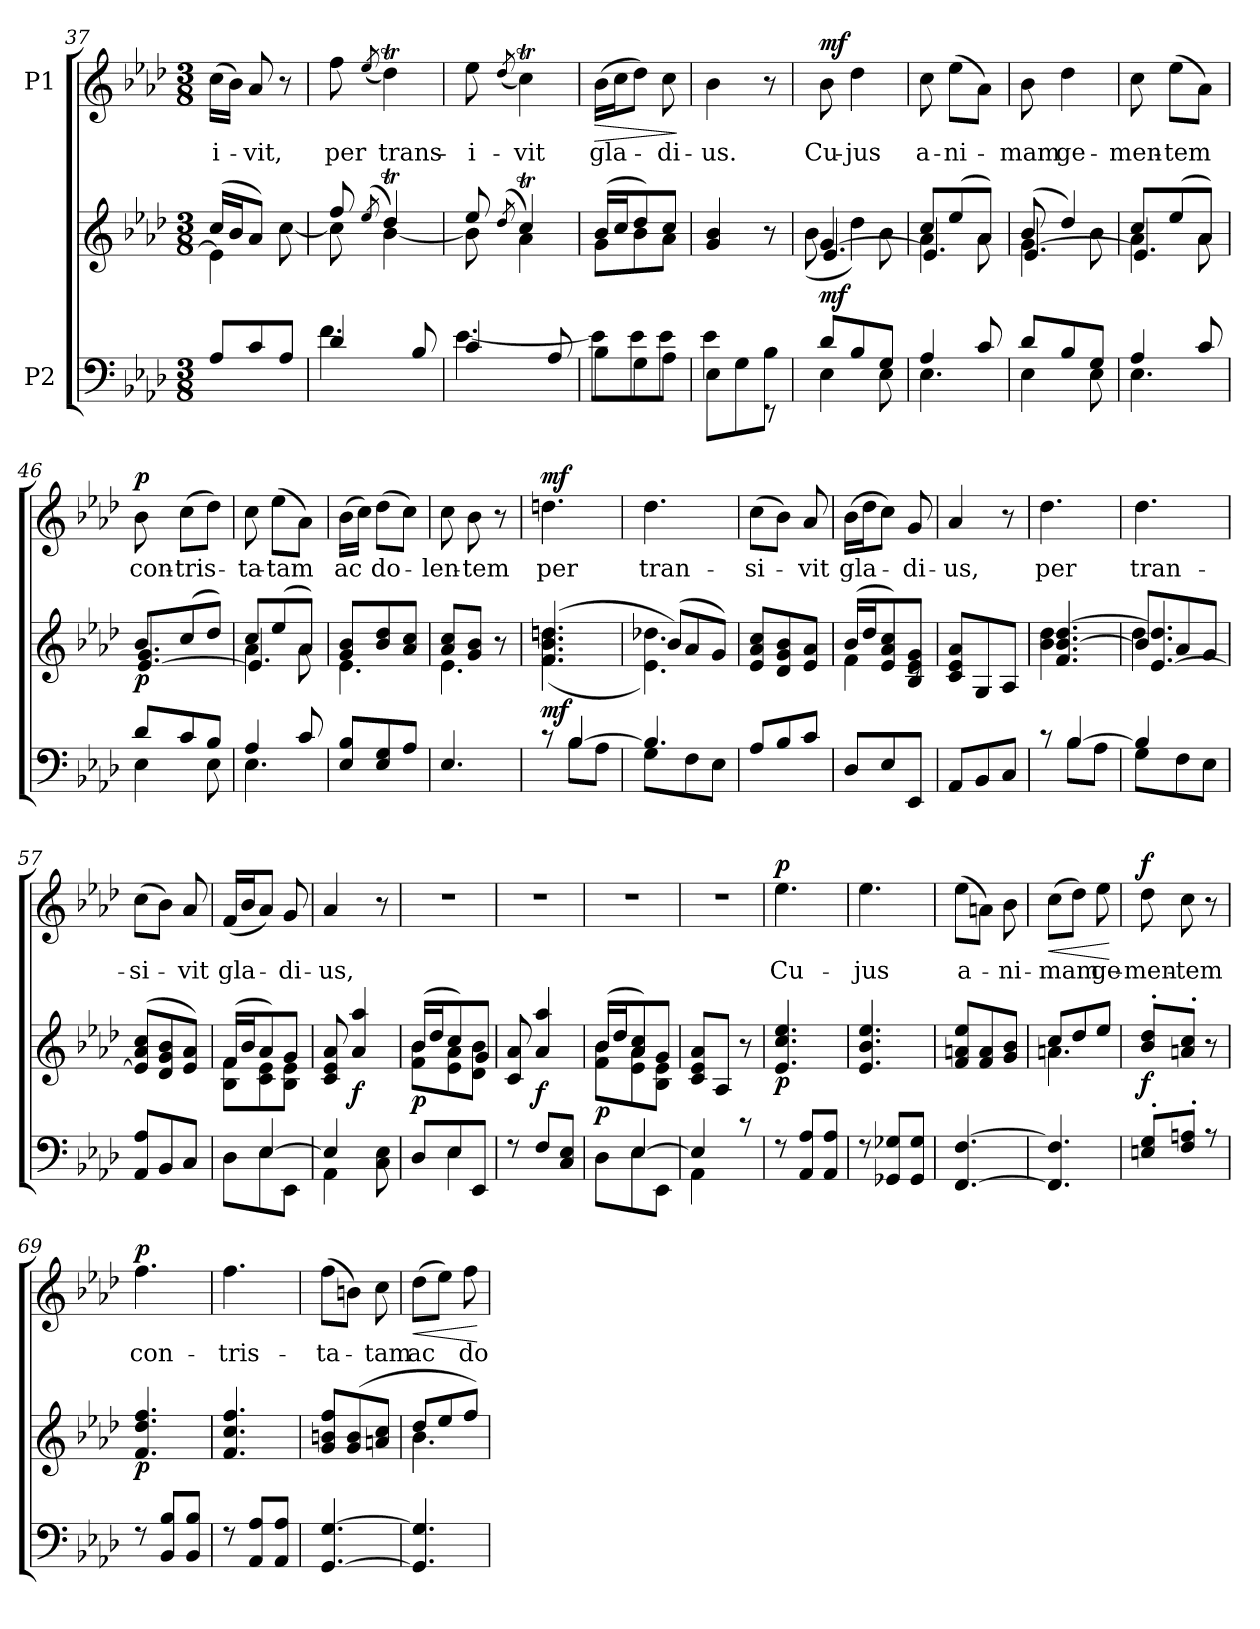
**kern	**kern	**dynam	**kern	**text	**dynam
*part2	*part2	*part2	*part1	*part1	*part1
*staff3	*staff2	*staff2/3	*staff1	*staff1	*staff1
*I"P2	*	*	*I"P1	*	*
*clefF4	*clefG2	*	*clefG2	*	*
*k[b-e-a-d-]	*k[b-e-a-d-]	*	*k[b-e-a-d-]	*	*
*A-:	*A-:	*	*A-:	*	*
*M3/8	*M3/8	*	*M3/8	*	*
=37	=37	=37	=37	=37	=37
*^	*^	*	*	*	*
*	*	*	*^	*	*	*	*
!	!	!	!	!	!	!	!LO:LY:b	!
8A-/L	4.ryy	4.ryy	4e-\]	(>16cc/LL	.	(>16cc\LL	-i-	.
.	.	.	.	16b-/J	.	16b-\JJ)	.	.
!	!	!	!	!	!	!	!LO:LY:b	!
8c/	.	.	.	8a-/J)	.	8a-/	-vit,	.
8A-/J	.	.	[<8cc\	8ryy	.	8r	.	.
=38	=38	=38	=38	=38	=38	=38	=38	=38
!	!	!	!	!	!	!	!LO:LY:b	!
4d-/	4.f\	4.ryy	8cc\]	8ff/	.	8ff\	per	.
.	.	.	.	(<8qee-/	.	(<8qee-/	.	.
!	!	!	!	!	!	!	!LO:LY:b	!
.	.	.	[<4b-\	4dd-T/)	.	4dd-T\)	trans-	.
8B-/	.	.	.	.	.	.	.	.
=39	=39	=39	=39	=39	=39	=39	=39	=39
!	!	!	!	!	!	!	!LO:LY:b	!
4c/	[>4.e-\	4.ryy	8b-\]	8ee-/	.	8ee-\	-i-	.
.	.	.	.	(<8qdd-/	.	(<8qdd-/	.	.
!	!	!	!	!	!	!	!LO:LY:b	!
.	.	.	4a-\	4cct/)	.	4cct\)	-vit	.
8A-/	.	.	.	.	.	.	.	.
!!LO:LB:g=z
=40	=40	=40	=40	=40	=40	=40	=40	=40
!	!	!	!	!	!	!	!LO:LY:b	!LO:HP:b
8B-\L	8e-\L]	4.ryy	8g\L	(>16b-/LL	.	(>16b-\LL	gla-	>
.	.	.	.	16cc/J	.	16cc\J	.	.
8G\	8e-\	.	8b-\	8dd-/)	.	8dd-\J)	.	.
!	!	!	!	!	!	!	!LO:LY:b	!
8A-\J	8e-\J	.	8a-\J	8cc/J	.	8cc\	-di-	.
*v	*v	*	*	*	*	*	*	*
*	*v	*v	*v	*	*	*	*
.	.	.	.	.	]
=41	=41	=41	=41	=41	=41
*^	*^	*	*	*	*
*	*	*	*^	*	*	*	*
!	!	!	!	!	!	!	!LO:LY:b	!
8E-\L	4e-\	4.ryy	4.ryy	4g/ 4b-/	.	4b-\	-us.	.
8G\	.	.	.	.	.	.	.	.
8B-\J	8rEE	.	.	8r	.	8r	.	.
=42	=42	=42	=42	=42	=42	=42	=42	=42
!	!	!	!	!	!LO:DY:b	!	!LO:LY:b	!LO:DY:a
8d-/L	4E-\	4g/	(>8b-\	[<4.e-/	mf	8b-\	Cu-	mf
!	!	!	!	!	!	!	!LO:LY:b	!
8B-/	.	.	4dd-\)	.	.	4dd-\	-jus	.
8G/J	8E-\	8b-\	.	.	.	.	.	.
=43	=43	=43	=43	=43	=43	=43	=43	=43
!	!	!	!	!	!	!	!LO:LY:b	!
4A-/	4.E-\	8cc/L	4a-\	4.e-/]	.	8cc\	a-	.
!	!	!	!	!	!	!	!LO:LY:b	!
.	.	(>8ee-/	.	.	.	(>8ee-\L	-ni-	.
8c/	.	8a-/J)	8a-\	.	.	8a-\J)	.	.
=44	=44	=44	=44	=44	=44	=44	=44	=44
!	!	!	!	!	!	!	!LO:LY:b	!
8d-/L	4E-\	(>8b-/	4g\	[<4.e-/	.	8b-\	-mam	.
!	!	!	!	!	!	!	!LO:LY:b	!
8B-/	.	4dd-/)	.	.	.	4dd-\	ge-	.
8G/J	8E-\	.	8b-\	.	.	.	.	.
=45	=45	=45	=45	=45	=45	=45	=45	=45
!	!	!	!	!	!	!	!LO:LY:b	!
4A-/	4.E-\	8cc/L	4a-\	4.e-/]	.	8cc\	-men-	.
!	!	!	!	!	!	!	!LO:LY:b	!
.	.	(>8ee-/	.	.	.	(>8ee-\L	-tem	.
8c/	.	8a-/J)	8a-\	.	.	8a-\J)	.	.
=46	=46	=46	=46	=46	=46	=46	=46	=46
!	!	!	!	!	!LO:DY:b	!	!LO:LY:b	!LO:DY:a
8d-/L	4E-\	8b-/L	4.ryy	[<4.e-/ 4.g/	p	8b-\	con-	p
!	!	!	!	!	!	!	!LO:LY:b	!
8c/	.	(>8cc/	.	.	.	(>8cc\L	-tris-	.
8B-/J	8E-\	8dd-/J)	.	.	.	8dd-\J)	.	.
=47	=47	=47	=47	=47	=47	=47	=47	=47
!	!	!	!	!	!	!	!LO:LY:b	!
4A-/	4.E-\	8cc/L	4a-\	4.e-/]	.	8cc\	-ta-	.
!	!	!	!	!	!	!	!LO:LY:b	!
.	.	(>8ee-/	.	.	.	(>8ee-\L	-tam	.
8c/	.	8a-/J)	8a-\	.	.	8a-\J)	.	.
=48	=48	=48	=48	=48	=48	=48	=48	=48
!	!	!	!	!	!	!	!LO:LY:b	!
8E-/ 8B-/L	4.ryy	4.ryy	4.e-\	8g/ 8b-/L	.	(>16b-\LL	ac	.
.	.	.	.	.	.	16cc\JJ)	.	.
!	!	!	!	!	!	!	!LO:LY:b	!
8E-/ 8G/	.	.	.	8b-/ 8dd-/	.	(>8dd-\L	do-	.
8A-/J	.	.	.	8a-/ 8cc/J	.	8cc\J)	.	.
!!LO:PB:g=z
=49	=49	=49	=49	=49	=49	=49	=49	=49
!	!	!	!	!	!	!	!LO:LY:b	!
4.E-/	4.ryy	4.ryy	4.e-\	8a-/ 8cc/L	.	8cc\	-len-	.
!	!	!	!	!	!	!	!LO:LY:b	!
.	.	.	.	8g/ 8b-/J	.	8b-\	-tem	.
.	.	.	.	8r	.	8r	.	.
=50	=50	=50	=50	=50	=50	=50	=50	=50
!	!	!	!	!	!LO:DY:b	!	!LO:LY:b	!LO:DY:b
8rc	8ryy	4.ryy	(>4.f\ 4.b-\ 4.ddn\	(<4.f/ 4.b-/ 4.ddn/	mf	4.ddn\	per	mf
[>4B-/	8B-\L	.	.	.	.	.	.	.
.	8A-\J	.	.	.	.	.	.	.
=51	=51	=51	=51	=51	=51	=51	=51	=51
!	!	!	!	!	!	!	!LO:LY:b	!
4.B-/]	8G\L	4.ryy	4.e-\ 4.dd-X\)	(<8b-/L)	.	4.dd-\	tran-	.
.	8F\	.	.	8a-/	.	.	.	.
.	8E-\J	.	.	8g/J)	.	.	.	.
=52	=52	=52	=52	=52	=52	=52	=52	=52
!	!	!	!	!	!	!	!LO:LY:b	!
8A-/L	4.ryy	4.ryy	4.ryy	8e-/ 8a-/ 8cc/L	.	(>8cc\L	-si-	.
8B-/	.	.	.	8d-/ 8g/ 8b-/	.	8b-\J)	.	.
!	!	!	!	!	!	!	!LO:LY:b	!
8c/J	.	.	.	8e-/ 8a-/J	.	8a-/	-vit	.
=53	=53	=53	=53	=53	=53	=53	=53	=53
!	!	!	!	!	!	!	!LO:LY:b	!
8D-/L	4.ryy	4.ryy	4f\	(>16b-/LL	.	(>16b-\LL	gla-	.
.	.	.	.	16dd-/J	.	16dd-\J	.	.
8E-/	.	.	.	8e-/ 8a-/ 8cc/)	.	8cc\J)	.	.
!	!	!	!	!	!	!	!LO:LY:b	!
8EE-/J	.	.	8rc	8B-/ 8e-/ 8g/J	.	8g/	-di-	.
=54	=54	=54	=54	=54	=54	=54	=54	=54
!	!	!	!	!	!	!	!LO:LY:b	!
8AA-/L	4.ryy	4.ryy	4.ryy	8c/ 8e-/ 8a-/L	.	4a-/	-us,	.
8BB-/	.	.	.	8G/	.	.	.	.
8C/J	.	.	.	8A-/J	.	8r	.	.
=55	=55	=55	=55	=55	=55	=55	=55	=55
!	!	!	!	!	!	!	!LO:LY:b	!
8rc	8ryy	[<4.b-\ 4.dd-\	4.ryy	4.f/ 4.b-/ [>4.dd-/	.	4.dd-\	per	.
[>4B-/	8B-\L	.	.	.	.	.	.	.
.	8A-\J	.	.	.	.	.	.	.
=56	=56	=56	=56	=56	=56	=56	=56	=56
!	!	!	!	!	!	!	!LO:LY:b	!
4B-/]	8G\L	8b-/L]	4.dd-\	[<4.e-/ 4.dd-/]	.	4.dd-\	tran-	.
.	8F\	8a-/	.	.	.	.	.	.
8ryy	8E-\J	8g/J	.	.	.	.	.	.
=57	=57	=57	=57	=57	=57	=57	=57	=57
!	!	!	!	!	!	!	!LO:LY:b	!
8AA-/ 8A-/L	4.ryy	4.ryy	4.ryy	(<8e-/] 8a-/ 8cc/L	.	(>8cc\L	-si-	.
8BB-/	.	.	.	8d-/ 8g/ 8b-/	.	8b-\J)	.	.
!	!	!	!	!	!	!	!LO:LY:b	!
8C/J	.	.	.	8e-/ 8a-/J)	.	8a-/	-vit	.
=58	=58	=58	=58	=58	=58	=58	=58	=58
!	!	!	!	!	!	!	!LO:LY:b	!
8ryy	8D-\L	4.ryy	8B-\ 8f\L	(>16f/LL	.	(<16f/LL	gla-	.
.	.	.	.	16b-/J	.	16b-/J	.	.
[>4E-/	8E-\	.	8c\ 8e-\	8a-/)	.	8a-/J)	.	.
!	!	!	!	!	!	!	!LO:LY:b	!
.	8EE-\J	.	8B-\ 8e-\J	8g/J	.	8g/	-di-	.
!!LO:LB:g=z
=59	=59	=59	=59	=59	=59	=59	=59	=59
!	!	!	!	!	!	!	!LO:LY:b	!
4E-/]	4AA-\	4.ryy	4.ryy	8c/ 8e-/ 8a-/	.	4a-/	-us,	.
!	!	!	!	!	!LO:DY:b	!	!	!
.	.	.	.	4a-/ 4aa-/	f	.	.	.
8ryy	8C\ 8E-\	.	.	.	.	8r	.	.
=60	=60	=60	=60	=60	=60	=60	=60	=60
!	!	!	!	!	!LO:DY:b	!LO:N:vis=1	!	!
8D-/L	8ryy	4.ryy	8f\ 8b-\L	(>16b-/LL	p	4.r	.	.
.	.	.	.	16dd-/J	.	.	.	.
8E-/	4E-\	.	8e-\ 8a-\	8cc/)	.	.	.	.
8EE-/J	.	.	8d-\ 8b-\J	8g/J	.	.	.	.
=61	=61	=61	=61	=61	=61	=61	=61	=61
!	!	!	!	!	!	!LO:N:vis=1	!	!
8r	4.ryy	4.ryy	4.ryy	8c/ 8a-/	.	4.r	.	.
!	!	!	!	!	!LO:DY:b	!	!	!
8F/L	.	.	.	4a-/ 4aa-/	f	.	.	.
8C/ 8E-/J	.	.	.	.	.	.	.	.
=62	=62	=62	=62	=62	=62	=62	=62	=62
!	!	!	!	!	!LO:DY:b	!LO:N:vis=1	!	!
8ryy	8D-\L	4.ryy	8f\ 8b-\L	(>16b-/LL	p	4.r	.	.
.	.	.	.	16dd-/J	.	.	.	.
[>4E-/	8E-\	.	8e-\ 8a-\	8a-/ 8cc/)	.	.	.	.
.	8EE-\J	.	8B-\ 8e-\J	8g/J	.	.	.	.
=63	=63	=63	=63	=63	=63	=63	=63	=63
!	!	!	!	!	!	!LO:N:vis=1	!	!
4E-/]	4AA-\	4.ryy	4.ryy	8c/ 8e-/ 8a-/L	.	4.r	.	.
.	.	.	.	8A-/J	.	.	.	.
8rc	8ryy	.	.	8r	.	.	.	.
=64	=64	=64	=64	=64	=64	=64	=64	=64
!	!	!	!	!	!LO:DY:b	!	!LO:LY:b	!LO:DY:a
8r	4.ryy	4.ryy	4.ryy	4.e-/ 4.cc/ 4.ee-/	p	4.ee-\	Cu-	p
8AA-/ 8A-/L	.	.	.	.	.	.	.	.
8AA-/ 8A-/J	.	.	.	.	.	.	.	.
=65	=65	=65	=65	=65	=65	=65	=65	=65
!	!	!	!	!	!	!	!LO:LY:b	!
8r	4.ryy	4.ryy	4.ryy	4.e-/ 4.b-/ 4.ee-/	.	4.ee-\	-jus	.
8GG-X/ 8G-X/L	.	.	.	.	.	.	.	.
8GG-/ 8G-/J	.	.	.	.	.	.	.	.
=66	=66	=66	=66	=66	=66	=66	=66	=66
!	!	!	!	!	!	!	!LO:LY:b	!
[<4.FF/ [>4.F/	4.ryy	4.ryy	4.ryy	8f/ 8an/ 8ee-/L	.	(>8ee-\L	a-	.
.	.	.	.	8f/ 8a/	.	8an\J)	.	.
!	!	!	!	!	!	!	!LO:LY:b	!
.	.	.	.	8g/ 8b-/J	.	8b-\	-ni-	.
=67	=67	=67	=67	=67	=67	=67	=67	=67
!	!	!	!	!	!	!	!LO:LY:b	!LO:HP:b
4.FF/] 4.F/]	4.ryy	4.ryy	4.an\	8cc/L	.	(>8cc\L	-mam	<
.	.	.	.	8dd-/	.	8dd-\J)	.	.
!	!	!	!	!	!	!	!LO:LY:b	!
.	.	.	.	8ee-/J	.	8ee-\	ge-	.
*v	*v	*	*	*	*	*	*	*
*	*v	*v	*v	*	*	*	*
.	.	.	.	.	[
=68	=68	=68	=68	=68	=68
*^	*^	*	*	*	*
*	*	*	*^	*	*	*	*
!	!	!	!	!	!LO:DY:b	!	!LO:LY:b	!LO:DY:a
8En/'< 8G/'<L	4.ryy	4.ryy	4.ryy	8b-/'< 8dd-/'<L	f	8dd-\	-men-	f
!	!	!	!	!	!	!	!LO:LY:b	!
8F/'> 8An/'>J	.	.	.	8an/'> 8cc/'>J	.	8cc\	-tem	.
8r	.	.	.	8r	.	8r	.	.
=69	=69	=69	=69	=69	=69	=69	=69	=69
!	!	!	!	!	!LO:DY:b	!	!LO:LY:b	!LO:DY:a
8r	4.ryy	4.ryy	4.ryy	4.f/ 4.dd-/ 4.ff/	p	4.ff\	con-	p
8BB-/ 8B-/L	.	.	.	.	.	.	.	.
8BB-/ 8B-/J	.	.	.	.	.	.	.	.
!!LO:LB:g=z
=70	=70	=70	=70	=70	=70	=70	=70	=70
!	!	!	!	!	!	!	!LO:LY:b	!
8r	4.ryy	4.ryy	4.ryy	4.f/ 4.cc/ 4.ff/	.	4.ff\	-tris-	.
8AA-/ 8A-/L	.	.	.	.	.	.	.	.
8AA-/ 8A-/J	.	.	.	.	.	.	.	.
=71	=71	=71	=71	=71	=71	=71	=71	=71
!	!	!	!	!	!	!	!LO:LY:b	!
[<4.GG/ [>4.G/	4.ryy	4.ryy	4.ryy	8g/ 8bn/ 8ff/L	.	(>8ff\L	-ta-	.
.	.	.	.	(>8g/ 8b/	.	8bn\J)	.	.
!	!	!	!	!	!	!	!LO:LY:b	!
.	.	.	.	8an/ 8cc/J	.	8cc\	-tam	.
=72	=72	=72	=72	=72	=72	=72	=72	=72
!	!	!	!	!	!	!	!LO:LY:b	!LO:HP:b
4.GG/] 4.G/]	4.ryy	4.ryy	4.b-\	8dd-/L	.	(>8dd-\L	ac	<
.	.	.	.	8ee-/	.	8ee-\J)	.	.
!	!	!	!	!	!	!	!LO:LY:b	!
.	.	.	.	8ff/J)	.	8ff\	do-	.
*v	*v	*	*	*	*	*	*	*
*	*v	*v	*v	*	*	*	*
.	.	.	.	.	[
=	=	=	=	=	=
*-	*-	*-	*-	*-	*-
